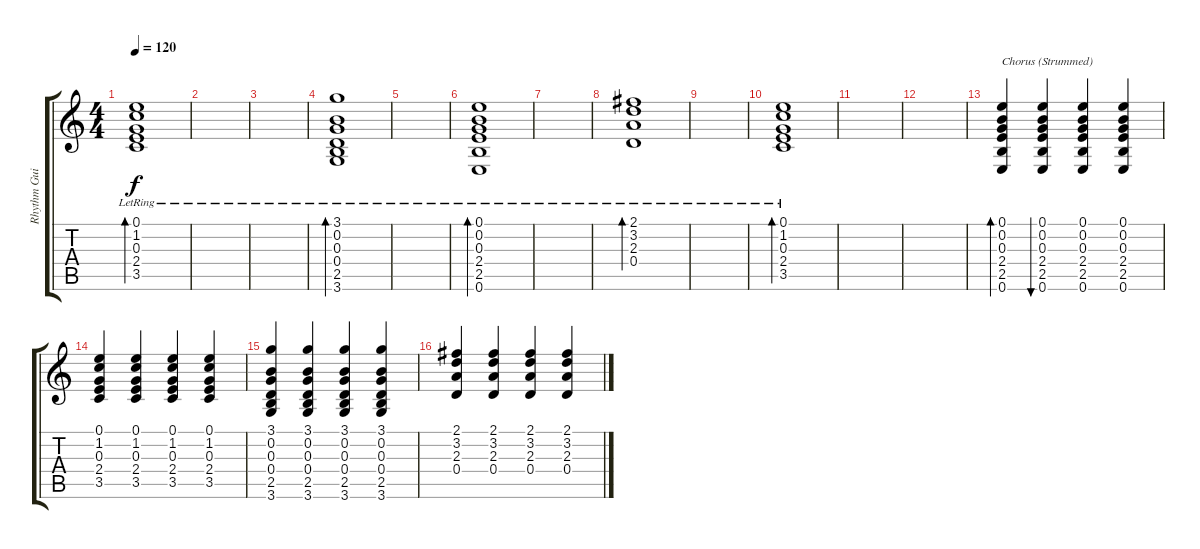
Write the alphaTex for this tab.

\track ("Rhythm Guitar (Clean)" "Rhythm Gui") {instrument electricguitarclean}
\staff {score tabs}
\tuning (E4 B3 G3 D3 A2 E2) {hide}
\ts (4 4)
\tempo 120
\clef g2
\ks c
(0.1{lr} 1.2{lr} 0.3{lr} 2.4{lr} 3.5{lr}).1{bd 480 dy f} |
|
|
(3.1{lr} 0.2{lr} 0.3{lr} 0.4{lr} 2.5{lr} 3.6{lr}).1{bd 480} |
|
(0.1{lr} 0.2{lr} 0.3{lr} 2.4{lr} 2.5{lr} 0.6{lr}).1{bd 480} |
|
(2.1{lr} 3.2{lr} 2.3{lr} 0.4{lr}).1{bd 480} |
|
(0.1{lr} 1.2{lr} 0.3{lr} 2.4{lr} 3.5{lr}).1{bd 480} |
|
|
(0.1 0.2 0.3 2.4 2.5 0.6).4{bd 60 txt "Chorus (Strummed)"} (0.1 0.2 0.3 2.4 2.5 0.6).4{bu 60} (0.1 0.2 0.3 2.4 2.5 0.6).4 (0.1 0.2 0.3 2.4 2.5 0.6).4 |
(0.1 1.2 0.3 2.4 3.5).4 (0.1 1.2 0.3 2.4 3.5).4 (0.1 1.2 0.3 2.4 3.5).4 (0.1 1.2 0.3 2.4 3.5).4 |
(3.1 0.2 0.3 0.4 2.5 3.6).4 (3.1 0.2 0.3 0.4 2.5 3.6).4 (3.1 0.2 0.3 0.4 2.5 3.6).4 (3.1 0.2 0.3 0.4 2.5 3.6).4 |
(2.1 3.2 2.3 0.4).4 (2.1 3.2 2.3 0.4).4 (2.1 3.2 2.3 0.4).4 (2.1 3.2 2.3 0.4).4
